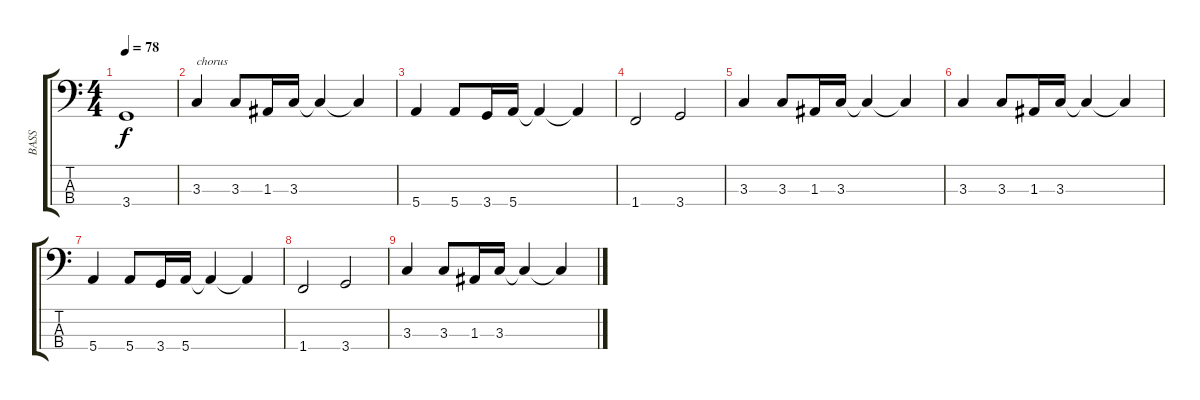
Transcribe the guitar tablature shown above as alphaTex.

\track ("BASS" "BASS") {instrument electricbassfinger}
\staff {score tabs}
\tuning (G2 D2 A1 E1) {hide}
\ts (4 4)
\tempo 78
\clef f4
\ks c
3.4.1{dy f} |
3.3.4{txt "chorus"} 3.3.8 1.3.16 3.3.16 3.3{t}.4 3.3{t}.4 |
5.4.4 5.4.8 3.4.16 5.4.16 5.4{t}.4 5.4{t}.4 |
1.4.2 3.4.2 |
3.3.4 3.3.8 1.3.16 3.3.16 3.3{t}.4 3.3{t}.4 |
3.3.4 3.3.8 1.3.16 3.3.16 3.3{t}.4 3.3{t}.4 |
5.4.4 5.4.8 3.4.16 5.4.16 5.4{t}.4 5.4{t}.4 |
1.4.2 3.4.2 |
3.3.4 3.3.8 1.3.16 3.3.16 3.3{t}.4 3.3{t}.4
